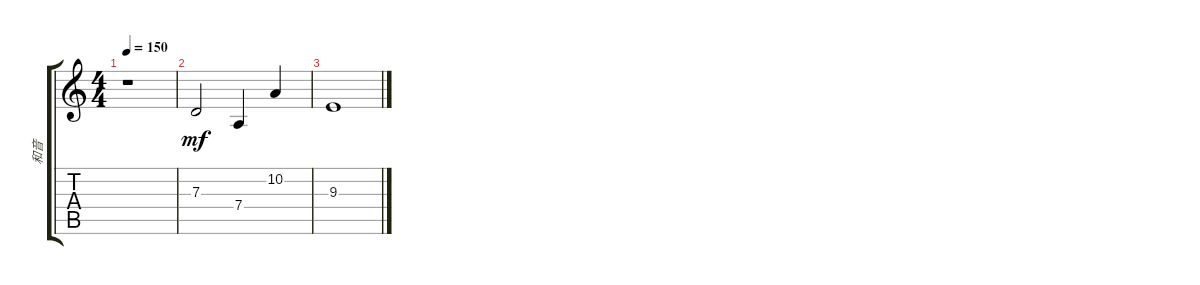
\track ("和音" "和音") {instrument churchorgan}
\staff {score tabs}
\tuning (E4 B3 G3 D3 A2 E2) {hide}
\ts (4 4)
\tempo 150
\clef g2
\ks c
r.1{dy mf} |
7.3.2 7.4.4 10.2.4 |
9.3.1
